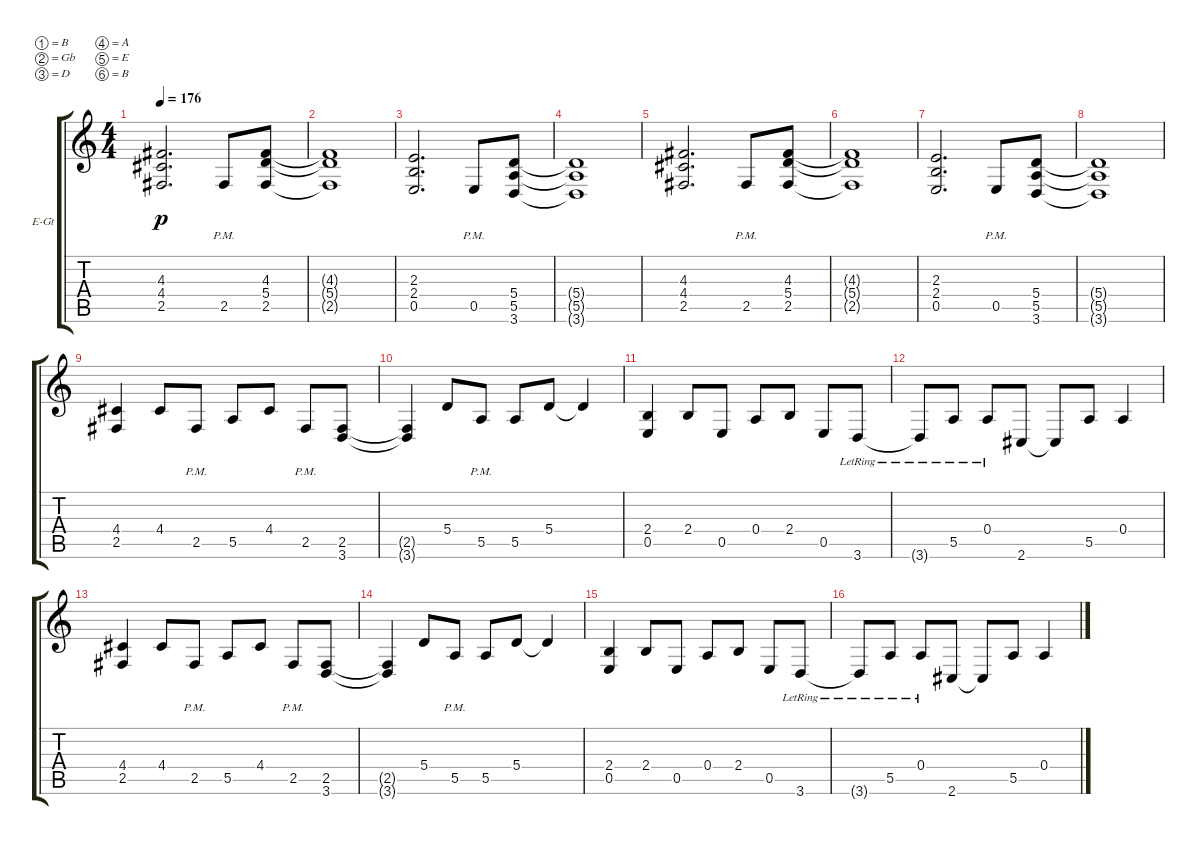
\bracketExtendMode groupsimilarinstruments
\firstSystemTrackNameOrientation horizontal
\otherSystemsTrackNameOrientation horizontal
\track ("Electric Guitar 2" "E-Gt") {instrument distortionguitar}
\staff {score tabs}
\tuning (B3 Gb3 D3 A2 E2 B1)
\ts (4 4)
\tempo 176
\clef g2
\ks c
(2.5 4.4 4.3).2{d dy p} 2.5{pm}.8 (2.5 5.4 4.3).8 |
(4.3{t} 5.4{t} 2.5{t}).1 |
(0.5 2.4 2.3).2{d} 0.5{pm}.8 (5.5 5.4 3.6).8 |
(5.4{t} 5.5{t} 3.6{t}).1 |
(2.5 4.4 4.3).2{d} 2.5{pm}.8 (2.5 5.4 4.3).8 |
(4.3{t} 5.4{t} 2.5{t}).1 |
(0.5 2.4 2.3).2{d} 0.5{pm}.8 (5.5 5.4 3.6).8 |
(5.4{t} 5.5{t} 3.6{t}).1 |
(2.5 4.4).4 4.4.8 2.5{pm}.8 5.5.8 4.4.8 2.5{pm}.8 (3.6 2.5).8 |
(2.5{t} 3.6{t}).4 5.4.8 5.5{pm}.8 5.5.8 5.4.8 5.4{t}.4 |
(0.5 2.4).4 2.4.8 0.5.8 0.4.8 2.4.8 0.5.8 3.6{lr}.8 |
3.6{lr t}.8 5.5{lr}.8 0.4{lr}.8 2.6.8 2.6{t}.8 5.5.8 0.4.4 |
(2.5 4.4).4 4.4.8 2.5{pm}.8 5.5.8 4.4.8 2.5{pm}.8 (3.6 2.5).8 |
(2.5{t} 3.6{t}).4 5.4.8 5.5{pm}.8 5.5.8 5.4.8 5.4{t}.4 |
(0.5 2.4).4 2.4.8 0.5.8 0.4.8 2.4.8 0.5.8 3.6{lr}.8 |
3.6{lr t}.8 5.5{lr}.8 0.4{lr}.8 2.6.8 2.6{t}.8 5.5.8 0.4.4
